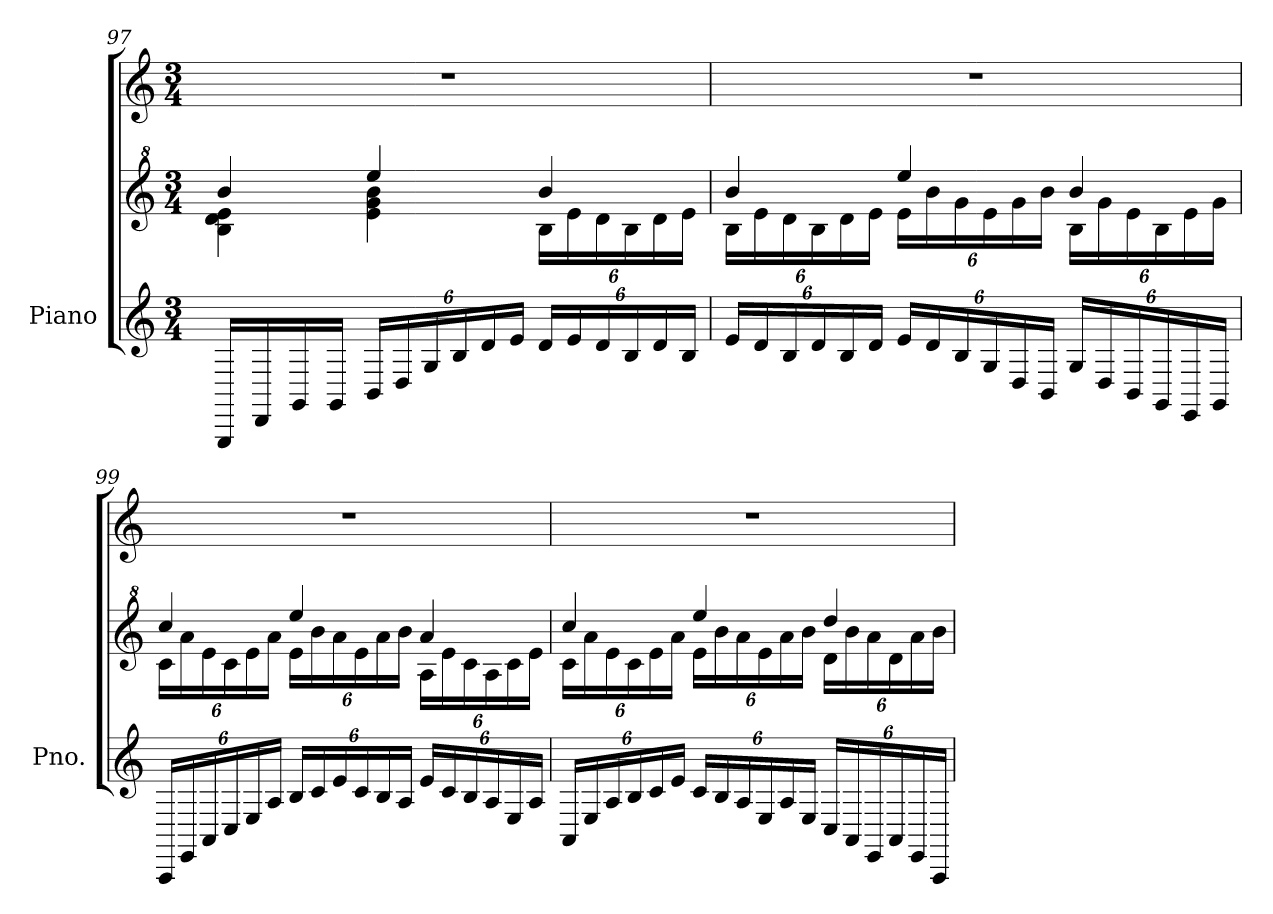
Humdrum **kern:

**kern	**kern	**kern
*part1	*part1	*part1
*staff3	*staff2	*staff1
*I"Piano	*	*
*I'Pno.	*	*
*clefG2	*clefG^2	*clefG2
*k[]	*k[]	*k[]
*M3/4	*M3/4	*M3/4
=97	=97	=97
*	*^	*
16GGG/LL	4b\ 4dd\ 4ee\	4bb/	2.r
16DD/	.	.	.
16GG/	.	.	.
16GG/JJ	.	.	.
*Xbrackettup	*	*	*
24BB/LL	4ee\ 4gg\ 4bb\	4eee/	.
24D/	.	.	.
24G/	.	.	.
24B/	.	.	.
24d/	.	.	.
24e/JJ	.	.	.
*	*	*Xbrackettup	*
24d/LL	4bb/	24b\LL	.
24e/	.	24ee\	.
24d/	.	24dd\	.
24B/	.	24b\	.
24d/	.	24dd\	.
24B/JJ	.	24ee\JJ	.
!!LO:LB:g=z
=98	=98	=98	=98
24e/LL	4bb/	24b\LL	2.r
24d/	.	24ee\	.
24B/	.	24dd\	.
24d/	.	24b\	.
24B/	.	24dd\	.
24d/JJ	.	24ee\JJ	.
24e/LL	4eee/	24ee\LL	.
24d/	.	24bb\	.
24B/	.	24gg\	.
24G/	.	24ee\	.
24D/	.	24gg\	.
24BB/JJ	.	24bb\JJ	.
24G/LL	4bb/	24b\LL	.
24D/	.	24gg\	.
24BB/	.	24ee\	.
24GG/	.	24b\	.
24EE/	.	24ee\	.
24GG/JJ	.	24gg\JJ	.
=99	=99	=99	=99
24AAA/LL	4ccc/	24cc\LL	2.r
24EE/	.	24aa\	.
24AA/	.	24ee\	.
24C/	.	24cc\	.
24E/	.	24ee\	.
24A/JJ	.	24aa\JJ	.
24B/LL	4eee/	24ee\LL	.
24c/	.	24bb\	.
24e/	.	24aa\	.
24c/	.	24ee\	.
24B/	.	24aa\	.
24A/JJ	.	24bb\JJ	.
24e/LL	4aa/	24a\LL	.
24c/	.	24ee\	.
24B/	.	24cc\	.
24A/	.	24a\	.
24E/	.	24cc\	.
24A/JJ	.	24ee\JJ	.
!!LO:LB:g=z
=100	=100	=100	=100
24AA/LL	4ccc/	24cc\LL	2.r
24E/	.	24aa\	.
24A/	.	24ee\	.
24B/	.	24cc\	.
24c/	.	24ee\	.
24e/JJ	.	24aa\JJ	.
24c/LL	4eee/	24ee\LL	.
24B/	.	24bb\	.
24A/	.	24aa\	.
24E/	.	24ee\	.
24A/	.	24aa\	.
24E/JJ	.	24bb\JJ	.
24C/LL	4ddd/	24dd\LL	.
24AA/	.	24bb\	.
24EE/	.	24aa\	.
24AA/	.	24dd\	.
24EE/	.	24aa\	.
24AAA/JJ	.	24bb\JJ	.
*	*v	*v	*
=	=	=
*-	*-	*-
